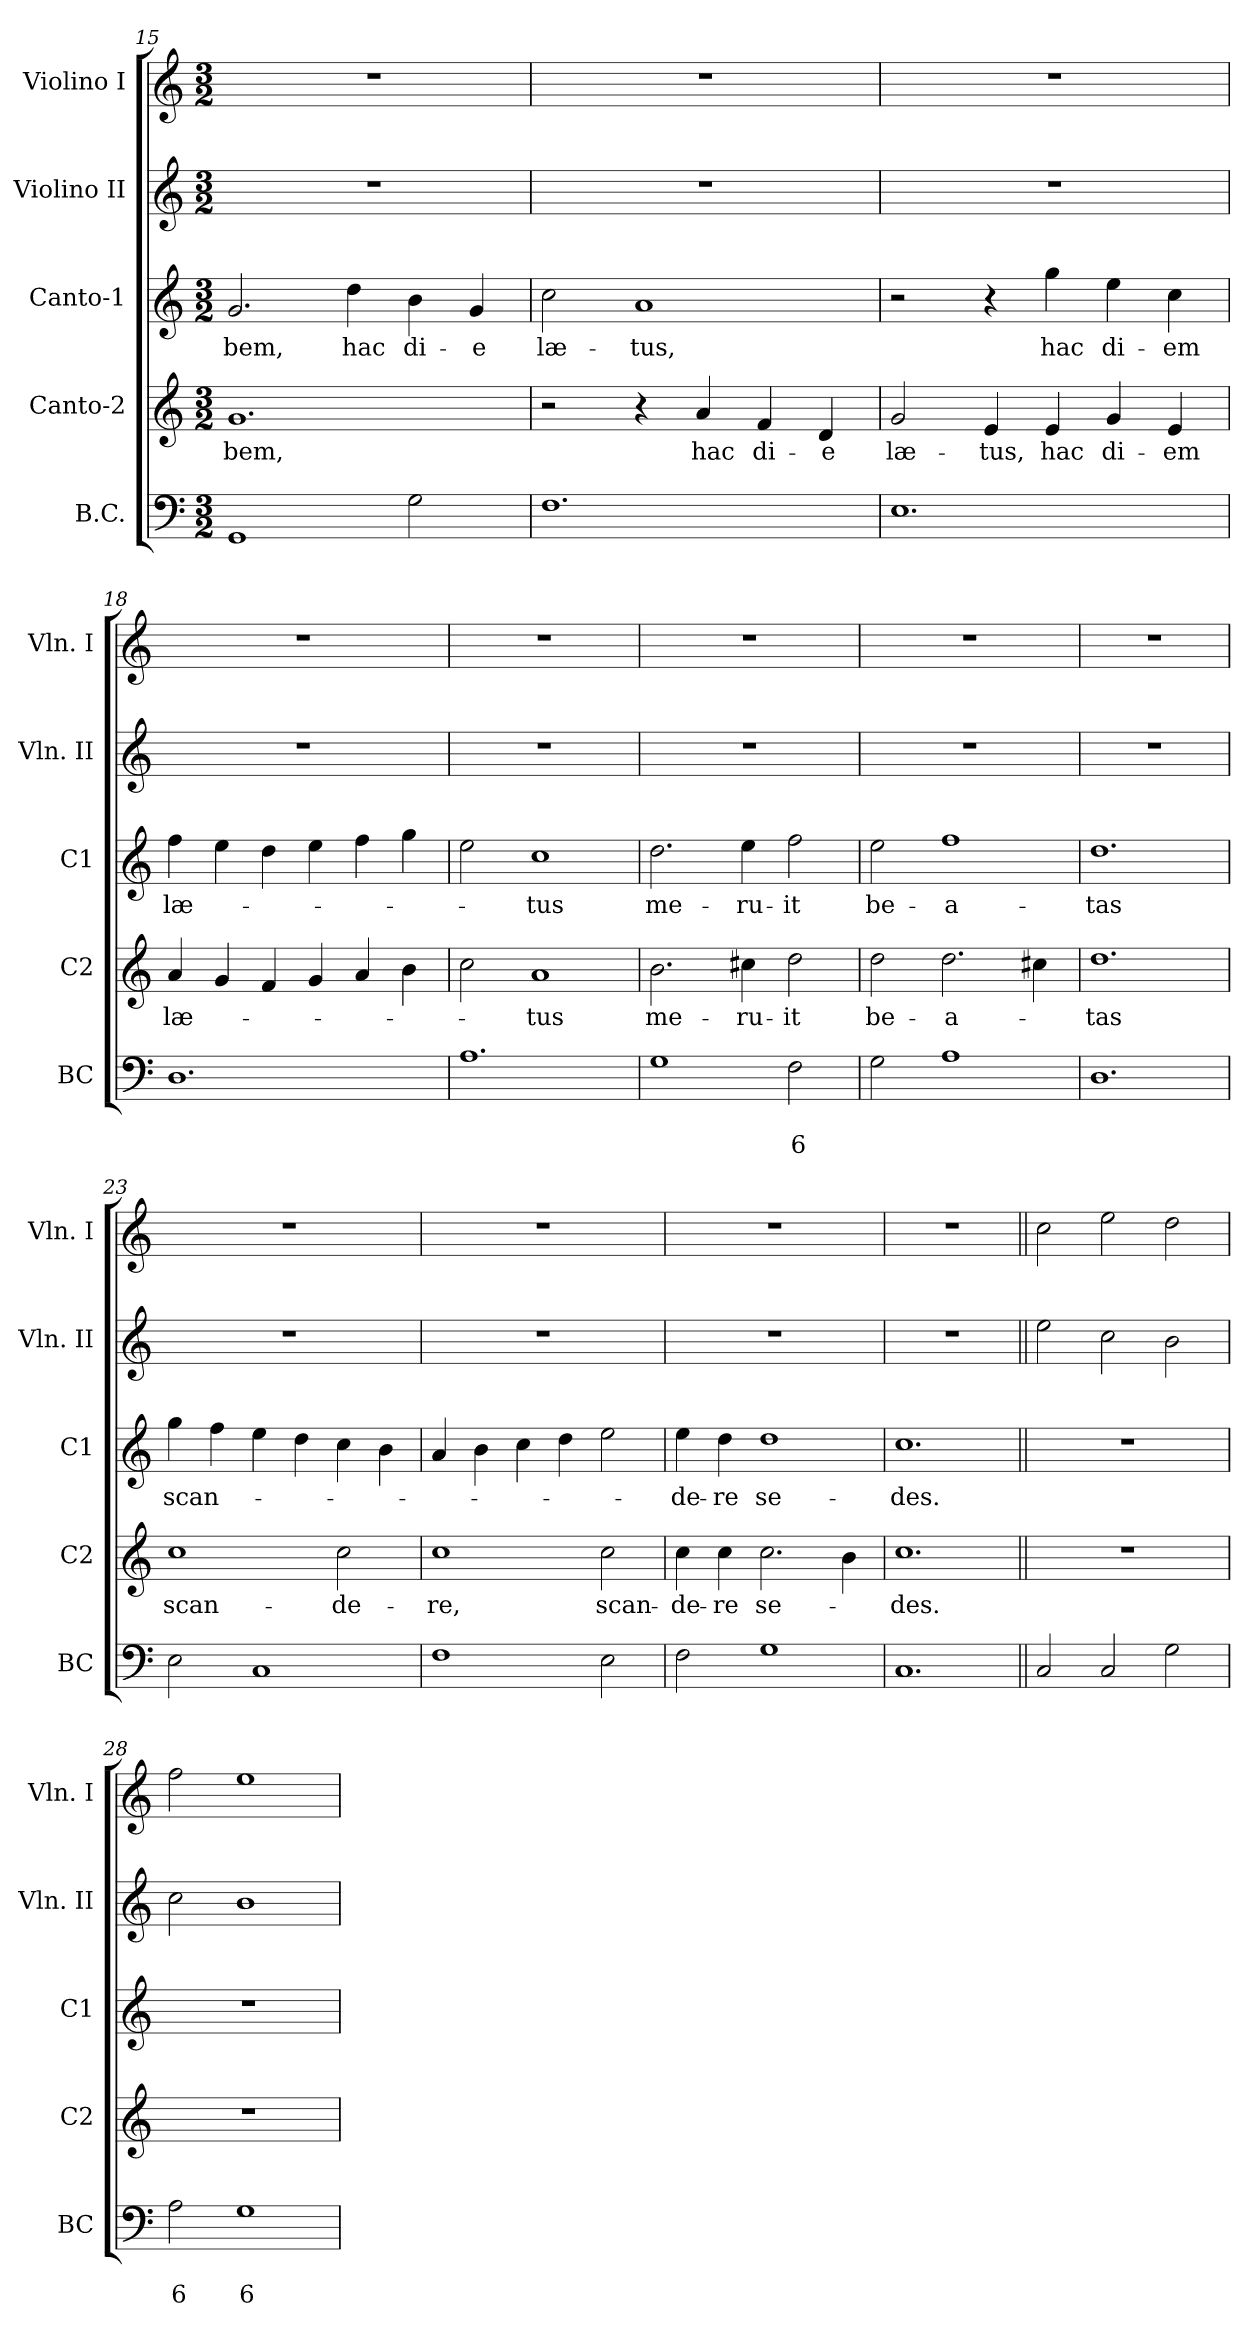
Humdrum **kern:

**kern	**text	**text	**kern	**text	**kern	**text	**kern	**kern
*part5	*part5	*part5	*part4	*part4	*part3	*part3	*part2	*part1
*staff5	*staff5	*staff5	*staff4	*staff4	*staff3	*staff3	*staff2	*staff1
*I"B.C.	*	*	*I"Canto-2	*	*I"Canto-1	*	*I"Violino II	*I"Violino I
*I'BC	*	*	*I'C2	*	*I'C1	*	*I'Vln. II	*I'Vln. I
*clefF4	*	*	*clefG2	*	*clefG2	*	*clefG2	*clefG2
*k[]	*	*	*k[]	*	*k[]	*	*k[]	*k[]
*C:	*	*	*C:	*	*C:	*	*C:	*C:
*M3/2	*	*	*M3/2	*	*M3/2	*	*M3/2	*M3/2
=15	=15	=15	=15	=15	=15	=15	=15	=15
!	!	!	!	!LO:LY:b	!	!LO:LY:b	!	!
1GG	.	.	1.g	-bem,	2.g/	-bem,	1.r	1.r
!	!	!	!	!	!	!LO:LY:b	!	!
.	.	.	.	.	4dd\	hac	.	.
!	!	!	!	!	!	!LO:LY:b	!	!
2G\	.	.	.	.	4b\	di-	.	.
!	!	!	!	!	!	!LO:LY:b	!	!
.	.	.	.	.	4g/	-e	.	.
=16	=16	=16	=16	=16	=16	=16	=16	=16
!	!	!	!	!	!	!LO:LY:b	!	!
1.F	.	.	2r	.	2cc\	læ-	1.r	1.r
!	!	!	!	!	!	!LO:LY:b	!	!
.	.	.	4r	.	1a	-tus,	.	.
!	!	!	!	!LO:LY:b	!	!	!	!
.	.	.	4a/	hac	.	.	.	.
!	!	!	!	!LO:LY:b	!	!	!	!
.	.	.	4f/	di-	.	.	.	.
!	!	!	!	!LO:LY:b	!	!	!	!
.	.	.	4d/	-e	.	.	.	.
!!LO:LB:g=z
=17	=17	=17	=17	=17	=17	=17	=17	=17
!	!	!	!	!LO:LY:b	!	!	!	!
1.E	.	.	2g/	læ-	2r	.	1.r	1.r
!	!	!	!	!LO:LY:b	!	!	!	!
.	.	.	4e/	-tus,	4r	.	.	.
!	!	!	!	!LO:LY:b	!	!LO:LY:b	!	!
.	.	.	4e/	hac	4gg\	hac	.	.
!	!	!	!	!LO:LY:b	!	!LO:LY:b	!	!
.	.	.	4g/	di-	4ee\	di-	.	.
!	!	!	!	!LO:LY:b	!	!LO:LY:b	!	!
.	.	.	4e/	-em	4cc\	-em	.	.
=18	=18	=18	=18	=18	=18	=18	=18	=18
!	!	!	!	!LO:LY:b	!	!LO:LY:b	!	!
1.D	.	.	4a/	læ-	4ff\	læ-	1.r	1.r
.	.	.	4g/	.	4ee\	.	.	.
.	.	.	4f/	.	4dd\	.	.	.
.	.	.	4g/	.	4ee\	.	.	.
.	.	.	4a/	.	4ff\	.	.	.
.	.	.	4b\	.	4gg\	.	.	.
=19	=19	=19	=19	=19	=19	=19	=19	=19
1.A	.	.	2cc\	.	2ee\	.	1.r	1.r
!	!	!	!	!LO:LY:b	!	!LO:LY:b	!	!
.	.	.	1a	-tus	1cc	-tus	.	.
=20	=20	=20	=20	=20	=20	=20	=20	=20
!	!	!	!	!LO:LY:b	!	!LO:LY:b	!	!
1G	.	.	2.b\	me-	2.dd\	me-	1.r	1.r
!	!	!	!	!LO:LY:b	!	!LO:LY:b	!	!
.	.	.	4cc#X\	-ru-	4ee\	-ru-	.	.
!	!	!LO:LY:b	!	!LO:LY:b	!	!LO:LY:b	!	!
2F\	.	6	2dd\	-it	2ff\	-it	.	.
=21	=21	=21	=21	=21	=21	=21	=21	=21
!	!	!	!	!LO:LY:b	!	!LO:LY:b	!	!
2G\	.	.	2dd\	be-	2ee\	be-	1.r	1.r
!	!	!	!	!LO:LY:b	!	!LO:LY:b	!	!
1A	.	.	2.dd\	-a-	1ff	-a-	.	.
.	.	.	4cc#X\	.	.	.	.	.
!!LO:LB:g=z
=22	=22	=22	=22	=22	=22	=22	=22	=22
!	!	!	!	!LO:LY:b	!	!LO:LY:b	!	!
1.D	.	.	1.dd	-tas	1.dd	-tas	1.r	1.r
=23	=23	=23	=23	=23	=23	=23	=23	=23
!	!	!	!	!LO:LY:b	!	!LO:LY:b	!	!
2E\	.	.	1cc	scan-	4gg\	scan-	1.r	1.r
.	.	.	.	.	4ff\	.	.	.
1C	.	.	.	.	4ee\	.	.	.
.	.	.	.	.	4dd\	.	.	.
!	!	!	!	!LO:LY:b	!	!	!	!
.	.	.	2cc\	-de-	4cc\	.	.	.
.	.	.	.	.	4b\	.	.	.
=24	=24	=24	=24	=24	=24	=24	=24	=24
!	!	!	!	!LO:LY:b	!	!	!	!
1F	.	.	1cc	-re,	4a/	.	1.r	1.r
.	.	.	.	.	4b\	.	.	.
.	.	.	.	.	4cc\	.	.	.
.	.	.	.	.	4dd\	.	.	.
!	!	!	!	!LO:LY:b	!	!	!	!
2E\	.	.	2cc\	scan-	2ee\	.	.	.
=25	=25	=25	=25	=25	=25	=25	=25	=25
!	!	!	!	!LO:LY:b	!	!LO:LY:b	!	!
2F\	.	.	4cc\	-de-	4ee\	-de-	1.r	1.r
!	!	!	!	!LO:LY:b	!	!LO:LY:b	!	!
.	.	.	4cc\	-re	4dd\	-re	.	.
!	!	!	!	!LO:LY:b	!	!LO:LY:b	!	!
1G	.	.	2.cc\	se-	1dd	se-	.	.
.	.	.	4b\	.	.	.	.	.
=26	=26	=26	=26	=26	=26	=26	=26	=26
!	!	!	!	!LO:LY:b	!	!LO:LY:b	!	!
1.C	.	.	1.cc	-des.	1.cc	-des.	1.r	1.r
!!LO:PB:g=z
=27||	=27||	=27||	=27||	=27||	=27||	=27||	=27||	=27||
2C/	.	.	1.r	.	1.r	.	2ee\	2cc\
2C/	.	.	.	.	.	.	2cc\	2ee\
2G\	.	.	.	.	.	.	2b\	2dd\
=28	=28	=28	=28	=28	=28	=28	=28	=28
!	!	!LO:LY:b	!	!	!	!	!	!
2A\	.	6	1.r	.	1.r	.	2cc\	2ff\
!	!	!LO:LY:b	!	!	!	!	!	!
1G	.	6	.	.	.	.	1b	1ee
=	=	=	=	=	=	=	=	=
*-	*-	*-	*-	*-	*-	*-	*-	*-
